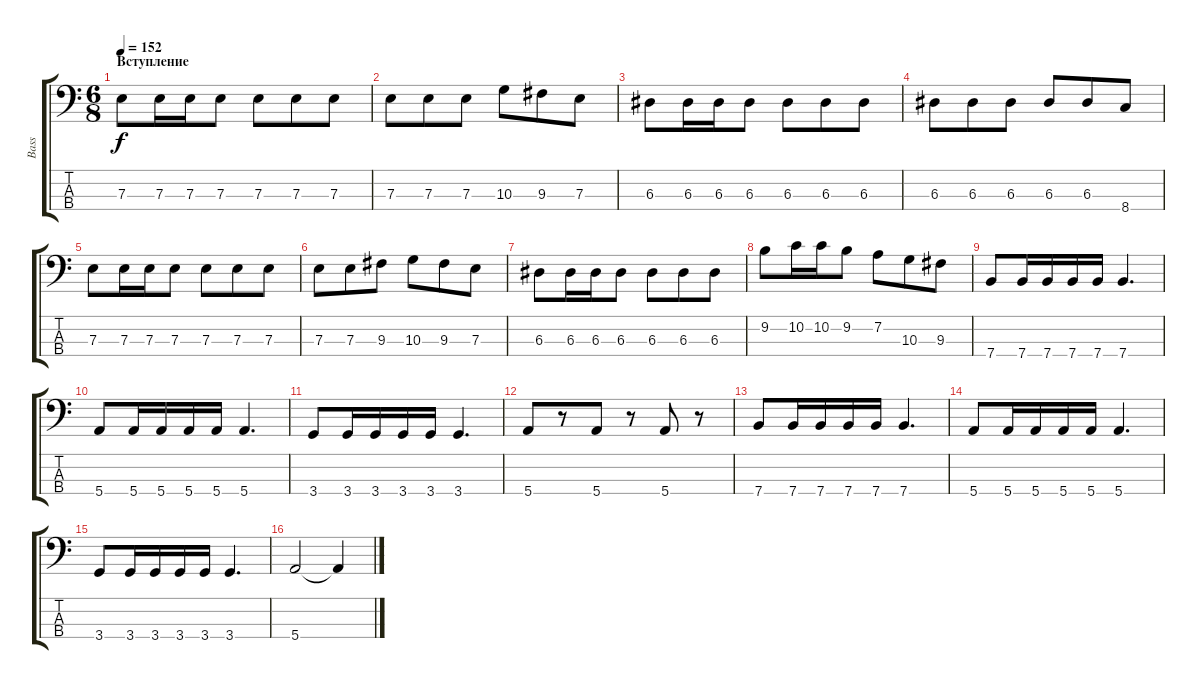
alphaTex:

\track ("Bass" "Bass") {instrument electricbassfinger}
\staff {score tabs}
\tuning (G2 D2 A1 E1) {hide}
\ts (6 8)
\section ("" "Вступление")
\tempo 152
\clef f4
\ks c
7.3.8{dy f instrument electricbassfinger} 7.3.16 7.3.16 7.3.8 7.3.8 7.3.8 7.3.8 |
7.3.8 7.3.8 7.3.8 10.3.8 9.3.8 7.3.8 |
6.3.8 6.3.16 6.3.16 6.3.8 6.3.8 6.3.8 6.3.8 |
6.3.8 6.3.8 6.3.8 6.3.8 6.3.8 8.4.8 |
7.3.8 7.3.16 7.3.16 7.3.8 7.3.8 7.3.8 7.3.8 |
7.3.8 7.3.8 9.3.8 10.3.8 9.3.8 7.3.8 |
6.3.8 6.3.16 6.3.16 6.3.8 6.3.8 6.3.8 6.3.8 |
9.2.8 10.2.16 10.2.16 9.2.8 7.2.8 10.3.8 9.3.8 |
7.4.8 7.4.16 7.4.16 7.4.16 7.4.16 7.4.4{d} |
5.4.8 5.4.16 5.4.16 5.4.16 5.4.16 5.4.4{d} |
3.4.8 3.4.16 3.4.16 3.4.16 3.4.16 3.4.4{d} |
5.4.8 r.8 5.4.8 r.8 5.4.8 r.8 |
7.4.8 7.4.16 7.4.16 7.4.16 7.4.16 7.4.4{d} |
5.4.8 5.4.16 5.4.16 5.4.16 5.4.16 5.4.4{d} |
3.4.8 3.4.16 3.4.16 3.4.16 3.4.16 3.4.4{d} |
5.4.2 5.4{t}.4
